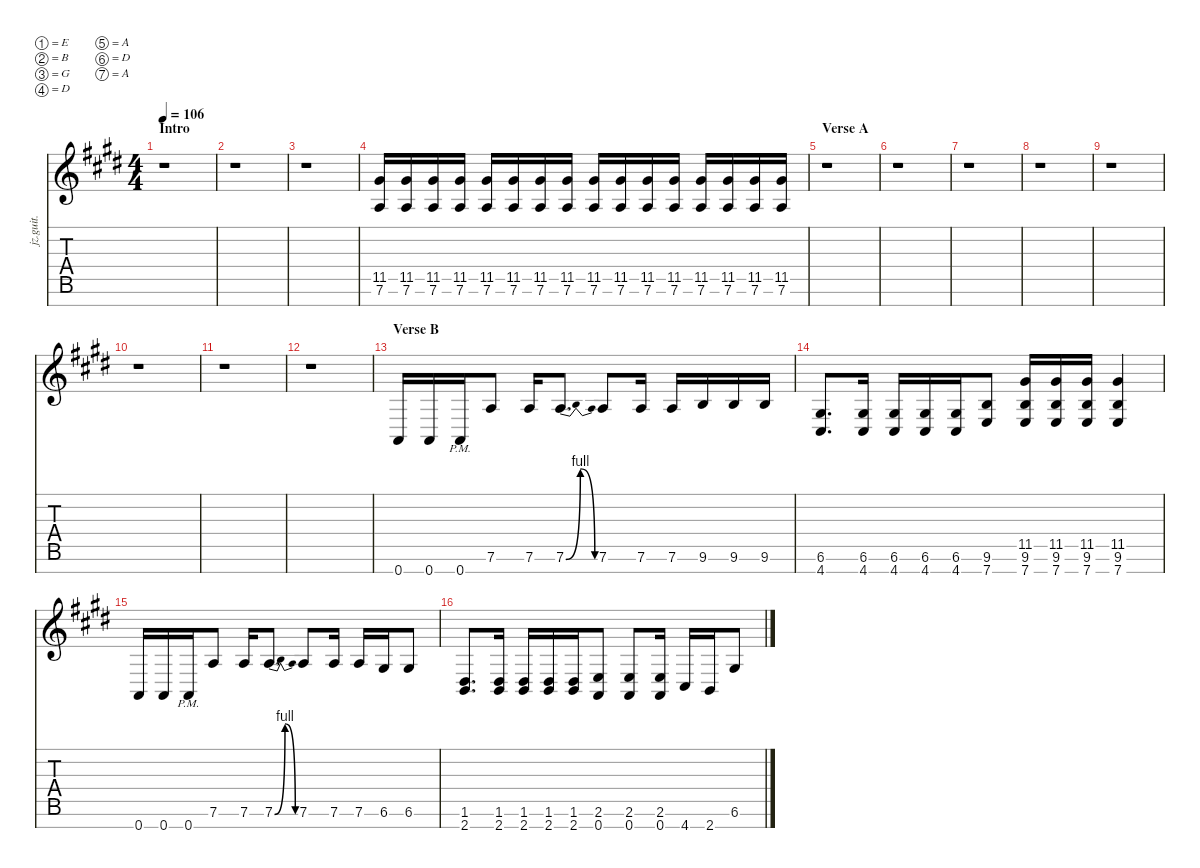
\defaultSystemsLayout 4
\hideDynamics
\bracketExtendMode nobrackets
\otherSystemsTrackNameOrientation horizontal
\track ("Kaoru" "jz.guit.") {defaultSystemsLayout 4 instrument overdrivenguitar}
\staff {score tabs}
\tuning (E4 B3 G3 D3 A2 D2 A1)
\ts (4 4)
\beaming (8 2 2 2 2)
\section ("" "Intro")
\tempo 106
\clef g2
\scale
1.25768
\ks c#minor
r.1{dy mf instrument overdrivenguitar beam Down} |
\scale
0.908211 r.1{beam Down} |
\scale
0.908211 r.1{beam Down} |
\scale
0.925895 (7.6{acc forcenatural} 11.5{acc #}).16{beam Up} (7.6{acc forcenatural} 11.5{acc #}).16{beam Up} (7.6{acc forcenatural} 11.5{acc #}).16{beam Up} (7.6{acc forcenatural} 11.5{acc #}).16{beam Up} (7.6{acc forcenatural} 11.5{acc #}).16{beam Up} (7.6{acc forcenatural} 11.5{acc #}).16{beam Up} (7.6{acc forcenatural} 11.5{acc #}).16{beam Up} (7.6{acc forcenatural} 11.5{acc #}).16{beam Up} (7.6{acc forcenatural} 11.5{acc #}).16{beam Up} (7.6{acc forcenatural} 11.5{acc #}).16{beam Up} (7.6{acc forcenatural} 11.5{acc #}).16{beam Up} (7.6{acc forcenatural} 11.5{acc #}).16{beam Up} (7.6{acc forcenatural} 11.5{acc #}).16{beam Up} (7.6{acc forcenatural} 11.5{acc #}).16{beam Up} (7.6{acc forcenatural} 11.5{acc #}).16{beam Up} (7.6{acc forcenatural} 11.5{acc #}).16{beam Up} |
\section ("" "Verse A")
\scale
1.20953 r.1{beam Down} |
\scale
0.930158 r.1{beam Down} |
\scale
0.930158 r.1{beam Down} |
\scale
0.930158 r.1{beam Down} |
\scale
1.20511 r.1{beam Down} |
\scale
0.925737 r.1{beam Down} |
\scale
0.925737 r.1{beam Down} |
\scale
0.943421 r.1{beam Down} |
\section ("" "Verse B")
\scale
1.20511 0.7{acc forcenatural}.16{beam Up} 0.7{acc forcenatural}.16{beam Up} 0.7{pm acc forcenatural}.16{beam Up} 7.6{acc forcenatural}.8{beam Up} 7.6{acc forcenatural}.16{beam Up} 7.6{be (bendrelease 0 0 10.2 4 20.4 4 30 0) acc forcenatural}.8{d beam Up} 7.6{acc forcenatural}.8{beam Up} 7.6{acc forcenatural}.16{beam Up} 7.6{acc forcenatural}.16{beam Up} 9.6{acc forcenatural}.16{beam Up} 9.6{acc forcenatural}.16{beam Up} 9.6{acc forcenatural}.16{beam Up} |
\scale
0.925737 (4.7{acc #} 6.6{acc #}).8{d beam Up} (4.7{acc #} 6.6{acc #}).16{beam Up} (4.7{acc #} 6.6{acc #}).16{beam Up} (4.7{acc #} 6.6{acc #}).16{beam Up} (4.7{acc #} 6.6{acc #}).16{beam Up} (7.7{acc forcenatural} 9.6{acc forcenatural}).8{beam Up} (7.7{acc forcenatural} 9.6{acc forcenatural} 11.5{acc #}).16{beam Up} (7.7{acc forcenatural} 9.6{acc forcenatural} 11.5{acc #}).16{beam Up} (7.7{acc forcenatural} 9.6{acc forcenatural} 11.5{acc #}).16{beam Up} (7.7{acc forcenatural} 9.6{acc forcenatural} 11.5{acc #}).4{beam Up} |
\scale
0.925737 0.7{acc forcenatural}.16{beam Up} 0.7{acc forcenatural}.16{beam Up} 0.7{pm acc forcenatural}.16{beam Up} 7.6{acc forcenatural}.8{beam Up} 7.6{acc forcenatural}.16{beam Up} 7.6{be (bendrelease 0 0 10.2 4 20.4 4 30 0) acc forcenatural}.8{d beam Up} 7.6{acc forcenatural}.8{beam Up} 7.6{acc forcenatural}.16{beam Up} 7.6{acc forcenatural}.16{beam Up} 6.6{acc #}.16{beam Up} 6.6{acc #}.8{beam Up} |
\scale
0.943421 (1.6{acc #} 2.7{acc forcenatural}).8{d beam Up} (1.6{acc #} 2.7{acc forcenatural}).16{beam Up} (1.6{acc #} 2.7{acc forcenatural}).16{beam Up} (1.6{acc #} 2.7{acc forcenatural}).16{beam Up} (1.6{acc #} 2.7{acc forcenatural}).16{beam Up} (2.6{acc forcenatural} 0.7{acc forcenatural}).8{beam Up} (2.6{acc forcenatural} 0.7{acc forcenatural}).8{beam Up} (2.6{acc forcenatural} 0.7{acc forcenatural}).16{beam Up} 4.7{acc #}.16{beam Up} 2.7{acc forcenatural}.16{beam Up} 6.6{acc #}.8{beam Up}
